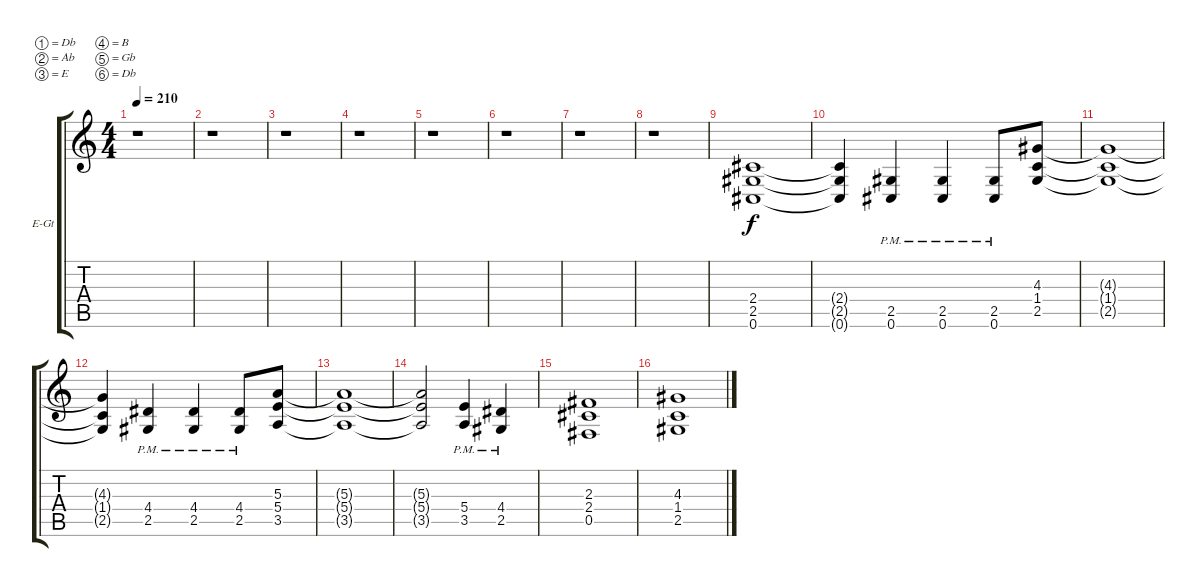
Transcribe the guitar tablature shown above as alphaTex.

\bracketExtendMode groupsimilarinstruments
\firstSystemTrackNameOrientation horizontal
\otherSystemsTrackNameOrientation horizontal
\track ("Rithym 2" "E-Gt") {instrument distortionguitar}
\staff {score tabs}
\tuning (Db4 Ab3 E3 B2 Gb2 Db2)
\ts (4 4)
\tempo 210
\clef g2
\ks c
r.1{dy f} |
r.1 |
r.1 |
r.1 |
r.1 |
r.1 |
r.1 |
r.1 |
(2.4 2.5 0.6).1 |
(2.4{t} 2.5{t} 0.6{t}).4 (2.5{pm} 0.6{pm}).4 (2.5{pm} 0.6{pm}).4 (2.5{pm} 0.6{pm}).8 (4.3 1.4 2.5).8 |
(4.3{t} 1.4{t} 2.5{t}).1 |
(4.3{t} 1.4{t} 2.5{t}).4 (4.4{pm} 2.5{pm}).4 (4.4{pm} 2.5{pm}).4 (4.4{pm} 2.5{pm}).8 (5.3 5.4 3.5).8 |
(5.3{t} 5.4{t} 3.5{t}).1 |
(5.3{t} 5.4{t} 3.5{t}).2 (5.4{pm} 3.5{pm}).4 (4.4{pm} 2.5{pm}).4 |
(2.3 2.4 0.5).1 |
(4.3 1.4 2.5).1
